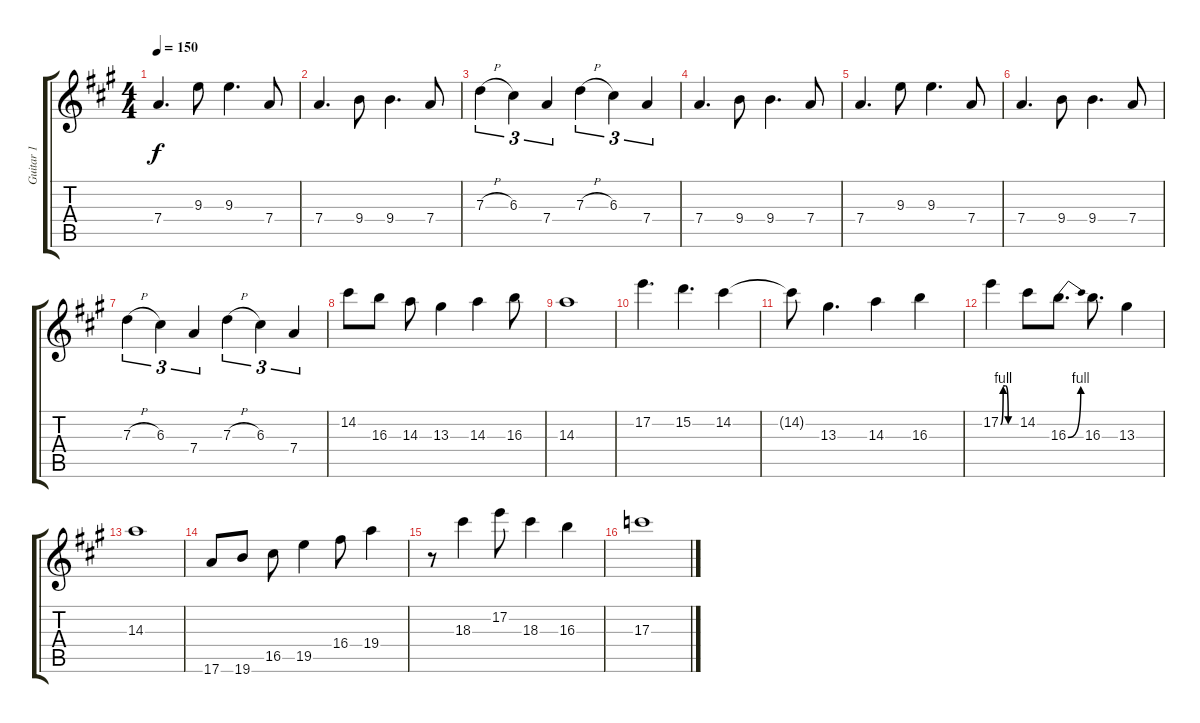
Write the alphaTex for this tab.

\track ("Guitar 1" "Guitar 1") {instrument acousticguitarsteel}
\staff {score tabs}
\tuning (E4 B3 G3 D3 A2 E2) {hide}
\ts (4 4)
\tempo 150
\clef g2
\ks a
7.4.4{d dy f} 9.3.8 9.3.4{d} 7.4.8 |
7.4.4{d} 9.4.8 9.4.4{d} 7.4.8 |
7.3{h}.4{tu (3 2)} 6.3.4{tu (3 2)} 7.4.4{tu (3 2)} 7.3{h}.4{tu (3 2)} 6.3.4{tu (3 2)} 7.4.4{tu (3 2)} |
7.4.4{d} 9.4.8 9.4.4{d} 7.4.8 |
7.4.4{d} 9.3.8 9.3.4{d} 7.4.8 |
7.4.4{d} 9.4.8 9.4.4{d} 7.4.8 |
7.3{h}.4{tu (3 2)} 6.3.4{tu (3 2)} 7.4.4{tu (3 2)} 7.3{h}.4{tu (3 2)} 6.3.4{tu (3 2)} 7.4.4{tu (3 2)} |
14.2.8 16.3.8 14.3.8 13.3.4 14.3.4 16.3.8 |
14.3.1 |
17.2.4{d} 15.2.4{d} 14.2.4 |
14.2{t}.8 13.3.4{d} 14.3.4 16.3.4 |
17.2{be (custom 0 0 10 4 20 4 30 0 60 0)}.4 14.2.8 16.3{be (bend 0 0 60 4)}.8{d} 16.3.8{d} 13.3.4 |
14.3.1 |
17.6.8 19.6.8 16.5.8 19.5.4 16.4.8 19.4.4 |
r.8 18.3.4 17.2.8 18.3.4 16.3.4 |
17.3.1
